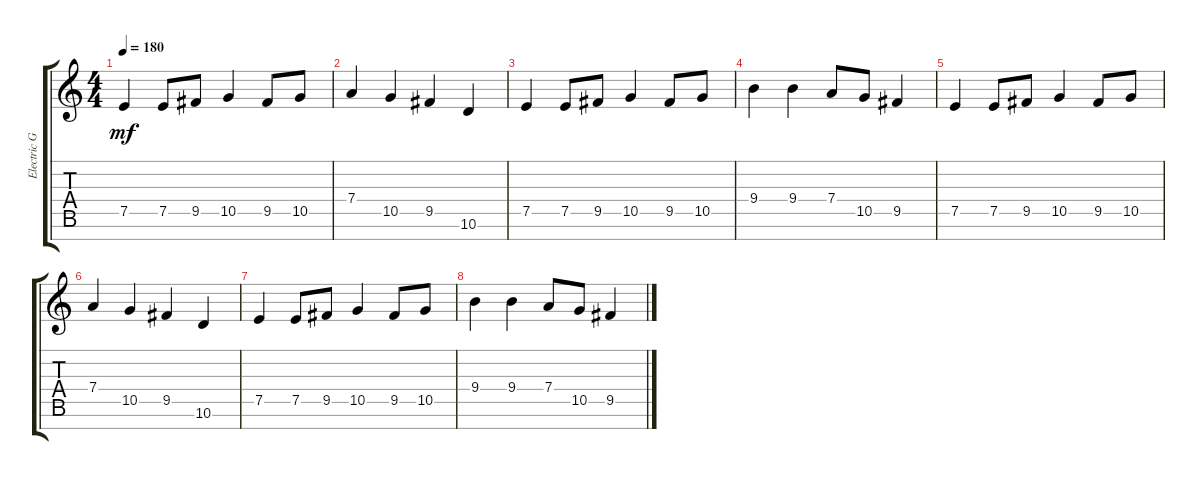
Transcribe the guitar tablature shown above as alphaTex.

\track ("Electric Guitar" "Electric G") {instrument distortionguitar}
\staff {score tabs}
\tuning (E4 B3 G3 D3 A2 E2 B1) {hide}
\ts (4 4)
\tempo 180
\clef g2
\ks c
7.5.4{dy mf} 7.5.8 9.5.8 10.5.4 9.5.8 10.5.8 |
7.4.4 10.5.4 9.5.4 10.6.4 |
7.5.4 7.5.8 9.5.8 10.5.4 9.5.8 10.5.8 |
9.4.4 9.4.4 7.4.8 10.5.8 9.5.4 |
7.5.4 7.5.8 9.5.8 10.5.4 9.5.8 10.5.8 |
7.4.4 10.5.4 9.5.4 10.6.4 |
7.5.4 7.5.8 9.5.8 10.5.4 9.5.8 10.5.8 |
9.4.4 9.4.4 7.4.8 10.5.8 9.5.4
